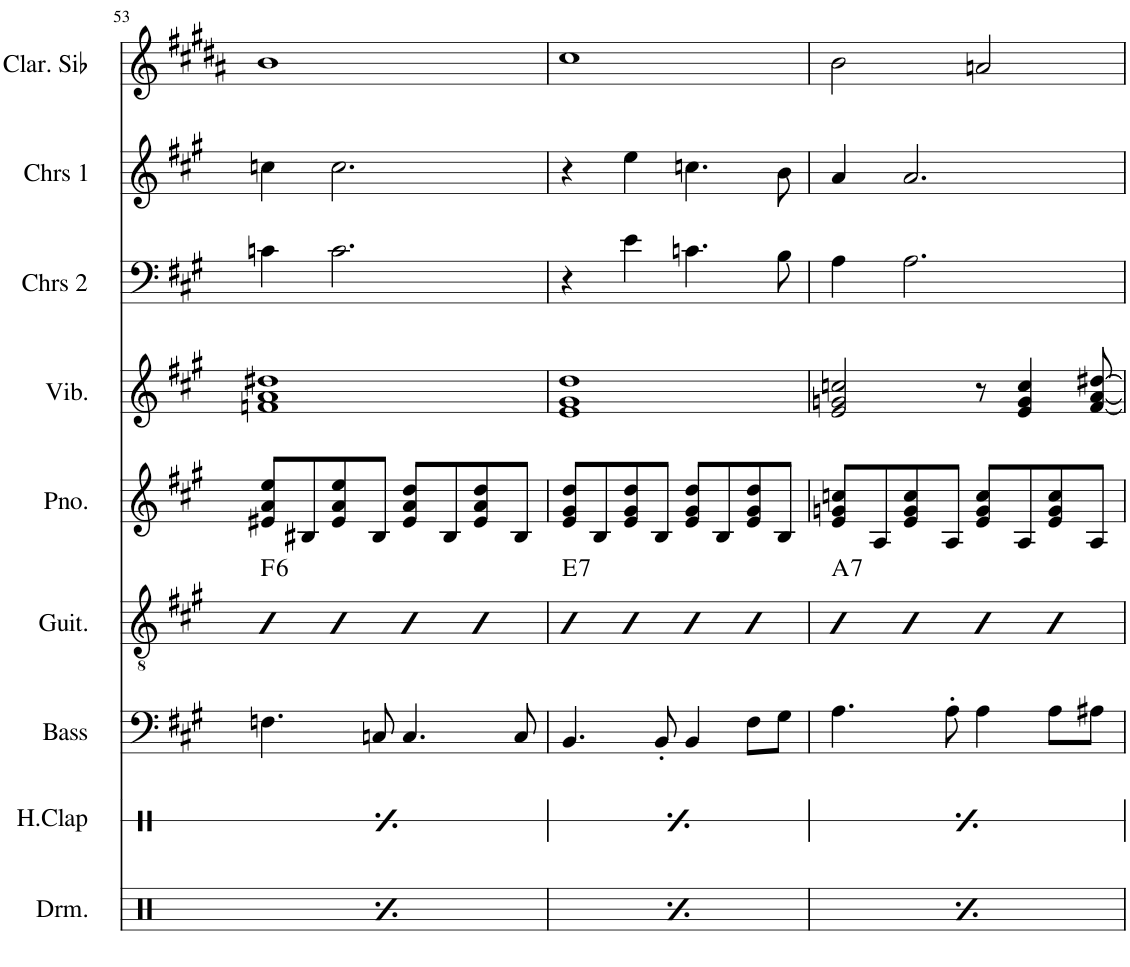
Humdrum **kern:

**kern	**kern	**harte	**kern	**kern	**kern	**kern	**kern
*part7	*part6	*part6	*part5	*part4	*part3	*part2	*part1
*staff7	*staff6	*	*staff5	*staff4	*staff3	*staff2	*staff1
*I"Bass	*I"Accoustic Guitar	*	*I"Piano	*I"Vibes	*I"Choirs Man	*I"Choirs Woman	*I"Clarinette en Sib
*I'Bass	*I'Guit.	*	*I'Pno.	*I'Vib.	*I'Chrs 2	*I'Chrs 1	*I'Clar. Sib
!!LO:PB:g=z
*clefF4	*clefGv2	*	*clefG2	*clefG2	*clefF4	*clefG2	*clefG2
*Trd7c12	*	*	*	*	*	*	*Trd1c2
*k[f#c#g#]	*k[f#c#g#]	*	*k[f#c#g#]	*k[f#c#g#]	*k[f#c#g#]	*k[f#c#g#]	*k[f#c#g#d#a#]
*M4/4	*M4/4	*	*M4/4	*M4/4	*M4/4	*M4/4	*M4/4
=53	=53	=53	=53	=53	=53	=53	=53
*	*^	*	*	*	*	*	*
!	!	!	!LO:H:kt=6	!	!	!	!	!
4.Fn\	8Cn 8Fn 8A 8dL	4B	F:maj6	8e#X/ 8a/ 8ee/L	1fn 1a 1dd#X	4cn\	4ccn\	1b
.	8C 8F 8A 8d	.	.	8B#X/	.	.	.	.
.	8C'>^> 8F'>^> 8A'>^> 8d'>^>	4B	.	8e#/ 8a/ 8ee/	.	2.c\	2.cc\	.
8Cn/	8C 8F 8A 8dJ	.	.	8B#/J	.	.	.	.
4.C/	8C 8F 8A 8dL	4B	.	8e#/ 8a/ 8dd/L	.	.	.	.
.	8C 8F 8A 8d	.	.	8B#/	.	.	.	.
.	8C'>^> 8F'>^> 8A'>^> 8d'>^>	4B	.	8e#/ 8a/ 8dd/	.	.	.	.
8C/	8C 8F 8A 8dJ	.	.	8B#/J	.	.	.	.
=54	=54	=54	=54	=54	=54	=54	=54	=54
!	!	!	!LO:H:kt=7	!	!	!	!	!
4.BB/	8BB 8E 8G# 8dL	4B	E:7	8e/ 8g#/ 8dd/L	1e 1g# 1dd	4r	4r	1cc#
.	8BB 8E 8G# 8d	.	.	8B/	.	.	.	.
.	8BB'>^> 8E'>^> 8G#'>^> 8d'>^>	4B	.	8e/ 8g#/ 8dd/	.	4e\	4ee\	.
8BB'/	8BB 8E 8G# 8dJ	.	.	8B/J	.	.	.	.
4BB/	8BB 8E 8G# 8dL	4B	.	8e/ 8g#/ 8dd/L	.	4.cn\	4.ccn\	.
.	8BB 8E 8G# 8d	.	.	8B/	.	.	.	.
8F#\L	8BB'>^> 8E'>^> 8G#'>^> 8d'>^>	4B	.	8e/ 8g#/ 8dd/	.	.	.	.
8G#\J	8BB 8E 8G# 8dJ	.	.	8B/J	.	8B\	8b\	.
=55	=55	=55	=55	=55	=55	=55	=55	=55
!	!	!	!LO:H:kt=7	!	!	!	!	!
4.A\	8AA 8E 8Gn 8cnL	4B	A:7	8e/ 8gn/ 8ccn/L	2e/ 2gn/ 2ccn/	4A\	4a/	2b\
.	8AA 8E 8G 8c	.	.	8A/	.	.	.	.
.	8AA'>^> 8E'>^> 8G'>^> 8c'>^>	4B	.	8e/ 8g/ 8cc/	.	2.A\	2.a/	.
8A'\	8AA 8E 8G 8cJ	.	.	8A/J	.	.	.	.
4A\	8AA 8E 8G 8cL	4B	.	8e/ 8g/ 8cc/L	8r	.	.	2an/
.	8AA 8E 8G 8c	.	.	8A/	4e/ 4g/ 4cc/	.	.	.
8A\L	8AA'>^> 8E'>^> 8G'>^> 8c'>^>	4B	.	8e/ 8g/ 8cc/	.	.	.	.
8A#X\J	8AA 8E 8G 8cJ	.	.	8A/J	[8f#/ [8a/ [8dd#X/	.	.	.
*	*v	*v	*	*	*	*	*	*
=	=	=	=	=	=	=	=
*-	*-	*-	*-	*-	*-	*-	*-
